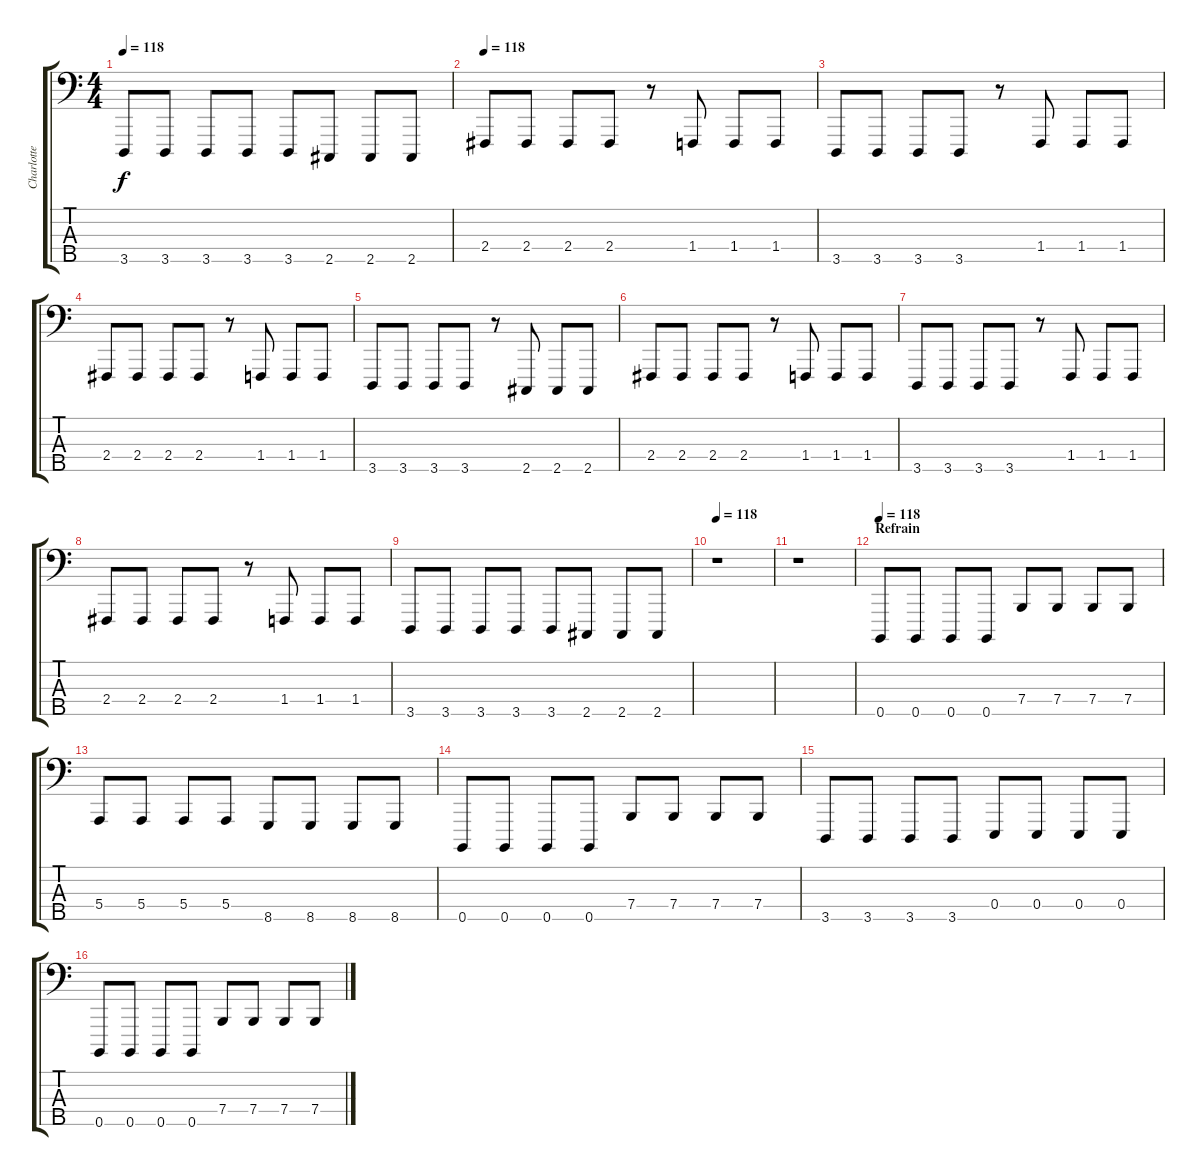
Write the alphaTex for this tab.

\track ("Charlotte - Basse" "Charlotte ") {instrument lead8bassandlead}
\staff {score tabs}
\tuning (G2 D2 A1 E1 B0) {hide}
\ts (4 4)
\tempo 118
\clef f4
\ks c
3.5.8{dy f} 3.5.8 3.5.8 3.5.8 3.5.8 2.5.8 2.5.8 2.5.8 |
\section ("" "")
\tempo 118
2.4.8{volume 12 balance 8 instrument lead8bassandlead} 2.4.8 2.4.8 2.4.8 r.8 1.4.8 1.4.8 1.4.8 |
3.5.8 3.5.8 3.5.8 3.5.8 r.8 1.4.8 1.4.8 1.4.8 |
2.4.8 2.4.8 2.4.8 2.4.8 r.8 1.4.8 1.4.8 1.4.8 |
3.5.8 3.5.8 3.5.8 3.5.8 r.8 2.5.8 2.5.8 2.5.8 |
2.4.8 2.4.8 2.4.8 2.4.8 r.8 1.4.8 1.4.8 1.4.8 |
3.5.8 3.5.8 3.5.8 3.5.8 r.8 1.4.8 1.4.8 1.4.8 |
2.4.8 2.4.8 2.4.8 2.4.8 r.8 1.4.8 1.4.8 1.4.8 |
3.5.8 3.5.8 3.5.8 3.5.8 3.5.8 2.5.8 2.5.8 2.5.8 |
\section ("" "")
\tempo 118
r.1 |
r.1 |
\section ("" "Refrain")
\tempo 118
0.5.8{volume 12 balance 8 instrument lead8bassandlead} 0.5.8 0.5.8 0.5.8 7.4.8 7.4.8 7.4.8 7.4.8 |
5.4.8 5.4.8 5.4.8 5.4.8 8.5.8 8.5.8 8.5.8 8.5.8 |
0.5.8 0.5.8 0.5.8 0.5.8 7.4.8 7.4.8 7.4.8 7.4.8 |
3.5.8 3.5.8 3.5.8 3.5.8 0.4.8 0.4.8 0.4.8 0.4.8 |
0.5.8 0.5.8 0.5.8 0.5.8 7.4.8 7.4.8 7.4.8 7.4.8
